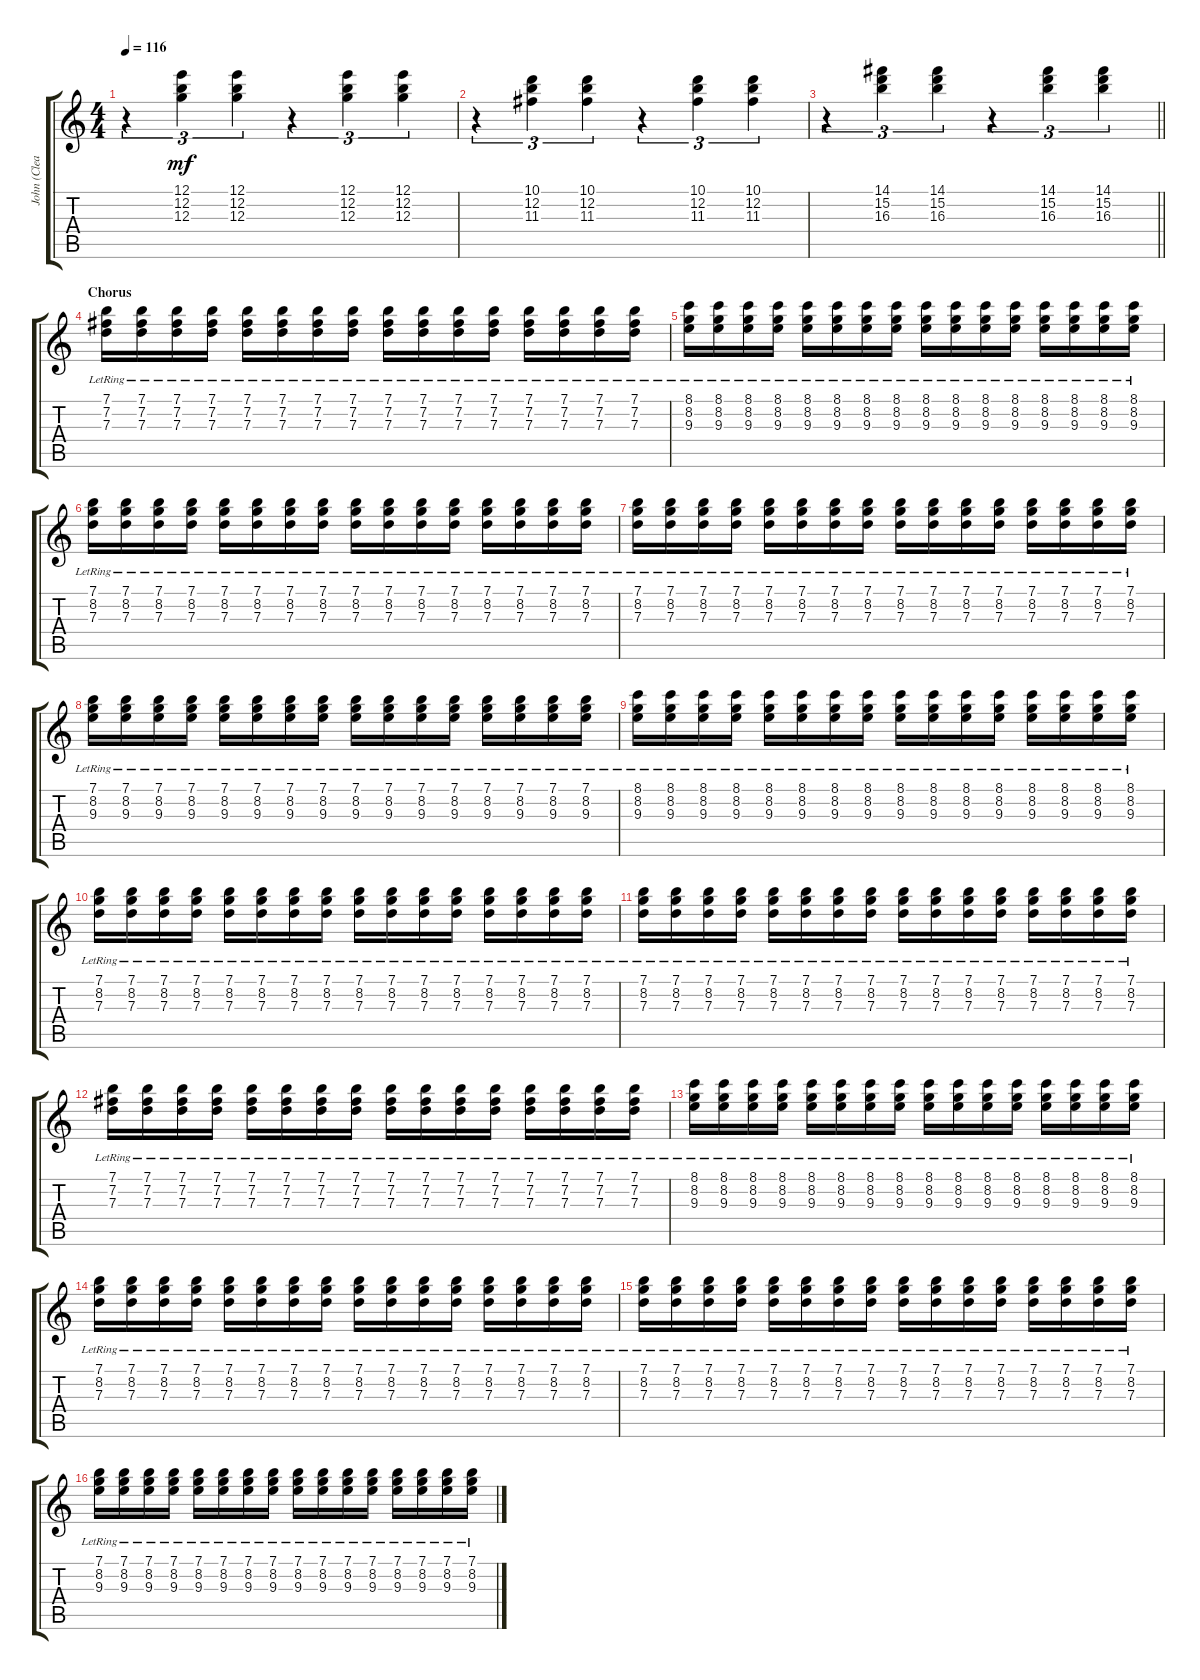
\track ("John (Clean)" "John (Clea") {instrument electricguitarclean}
\staff {score tabs}
\tuning (E4 B3 G3 D3 A2 E2) {hide}
\ts (4 4)
\tempo 116
\clef g2
\ks c
r.4{tu (3 2) dy mf} (12.1 12.2 12.3).4{tu (3 2)} (12.1 12.2 12.3).4{tu (3 2)} r.4{tu (3 2)} (12.1 12.2 12.3).4{tu (3 2)} (12.1 12.2 12.3).4{tu (3 2)} |
r.4{tu (3 2)} (10.1 12.2 11.3).4{tu (3 2)} (10.1 12.2 11.3).4{tu (3 2)} r.4{tu (3 2)} (10.1 12.2 11.3).4{tu (3 2)} (10.1 12.2 11.3).4{tu (3 2)} |
\barLineRight lightlight
r.4{tu (3 2)} (14.1 15.2 16.3).4{tu (3 2)} (14.1 15.2 16.3).4{tu (3 2)} r.4{tu (3 2)} (14.1 15.2 16.3).4{tu (3 2)} (14.1 15.2 16.3).4{tu (3 2)} |
\section ("" "Chorus")
(7.1{lr} 7.2{lr} 7.3{lr}).16 (7.1{lr} 7.2{lr} 7.3{lr}).16 (7.1{lr} 7.2{lr} 7.3{lr}).16 (7.1{lr} 7.2{lr} 7.3{lr}).16 (7.1{lr} 7.2{lr} 7.3{lr}).16 (7.1{lr} 7.2{lr} 7.3{lr}).16 (7.1{lr} 7.2{lr} 7.3{lr}).16 (7.1{lr} 7.2{lr} 7.3{lr}).16 (7.1{lr} 7.2{lr} 7.3{lr}).16 (7.1{lr} 7.2{lr} 7.3{lr}).16 (7.1{lr} 7.2{lr} 7.3{lr}).16 (7.1{lr} 7.2{lr} 7.3{lr}).16 (7.1{lr} 7.2{lr} 7.3{lr}).16 (7.1{lr} 7.2{lr} 7.3{lr}).16 (7.1{lr} 7.2{lr} 7.3{lr}).16 (7.1{lr} 7.2{lr} 7.3{lr}).16 |
(8.1{lr} 8.2{lr} 9.3{lr}).16 (8.1{lr} 8.2{lr} 9.3{lr}).16 (8.1{lr} 8.2{lr} 9.3{lr}).16 (8.1{lr} 8.2{lr} 9.3{lr}).16 (8.1{lr} 8.2{lr} 9.3{lr}).16 (8.1{lr} 8.2{lr} 9.3{lr}).16 (8.1{lr} 8.2{lr} 9.3{lr}).16 (8.1{lr} 8.2{lr} 9.3{lr}).16 (8.1{lr} 8.2{lr} 9.3{lr}).16 (8.1{lr} 8.2{lr} 9.3{lr}).16 (8.1{lr} 8.2{lr} 9.3{lr}).16 (8.1{lr} 8.2{lr} 9.3{lr}).16 (8.1{lr} 8.2{lr} 9.3{lr}).16 (8.1{lr} 8.2{lr} 9.3{lr}).16 (8.1{lr} 8.2{lr} 9.3{lr}).16 (8.1{lr} 8.2{lr} 9.3{lr}).16 |
(7.1{lr} 8.2{lr} 7.3{lr}).16 (7.1{lr} 8.2{lr} 7.3{lr}).16 (7.1{lr} 8.2{lr} 7.3{lr}).16 (7.1{lr} 8.2{lr} 7.3{lr}).16 (7.1{lr} 8.2{lr} 7.3{lr}).16 (7.1{lr} 8.2{lr} 7.3{lr}).16 (7.1{lr} 8.2{lr} 7.3{lr}).16 (7.1{lr} 8.2{lr} 7.3{lr}).16 (7.1{lr} 8.2{lr} 7.3{lr}).16 (7.1{lr} 8.2{lr} 7.3{lr}).16 (7.1{lr} 8.2{lr} 7.3{lr}).16 (7.1{lr} 8.2{lr} 7.3{lr}).16 (7.1{lr} 8.2{lr} 7.3{lr}).16 (7.1{lr} 8.2{lr} 7.3{lr}).16 (7.1{lr} 8.2{lr} 7.3{lr}).16 (7.1{lr} 8.2{lr} 7.3{lr}).16 |
(7.1{lr} 8.2{lr} 7.3{lr}).16 (7.1{lr} 8.2{lr} 7.3{lr}).16 (7.1{lr} 8.2{lr} 7.3{lr}).16 (7.1{lr} 8.2{lr} 7.3{lr}).16 (7.1{lr} 8.2{lr} 7.3{lr}).16 (7.1{lr} 8.2{lr} 7.3{lr}).16 (7.1{lr} 8.2{lr} 7.3{lr}).16 (7.1{lr} 8.2{lr} 7.3{lr}).16 (7.1{lr} 8.2{lr} 7.3{lr}).16 (7.1{lr} 8.2{lr} 7.3{lr}).16 (7.1{lr} 8.2{lr} 7.3{lr}).16 (7.1{lr} 8.2{lr} 7.3{lr}).16 (7.1{lr} 8.2{lr} 7.3{lr}).16 (7.1{lr} 8.2{lr} 7.3{lr}).16 (7.1{lr} 8.2{lr} 7.3{lr}).16 (7.1{lr} 8.2{lr} 7.3{lr}).16 |
(7.1{lr} 8.2{lr} 9.3{lr}).16 (7.1{lr} 8.2{lr} 9.3{lr}).16 (7.1{lr} 8.2{lr} 9.3{lr}).16 (7.1{lr} 8.2{lr} 9.3{lr}).16 (7.1{lr} 8.2{lr} 9.3{lr}).16 (7.1{lr} 8.2{lr} 9.3{lr}).16 (7.1{lr} 8.2{lr} 9.3{lr}).16 (7.1{lr} 8.2{lr} 9.3{lr}).16 (7.1{lr} 8.2{lr} 9.3{lr}).16 (7.1{lr} 8.2{lr} 9.3{lr}).16 (7.1{lr} 8.2{lr} 9.3{lr}).16 (7.1{lr} 8.2{lr} 9.3{lr}).16 (7.1{lr} 8.2{lr} 9.3{lr}).16 (7.1{lr} 8.2{lr} 9.3{lr}).16 (7.1{lr} 8.2{lr} 9.3{lr}).16 (7.1{lr} 8.2{lr} 9.3{lr}).16 |
(8.1{lr} 8.2{lr} 9.3{lr}).16 (8.1{lr} 8.2{lr} 9.3{lr}).16 (8.1{lr} 8.2{lr} 9.3{lr}).16 (8.1{lr} 8.2{lr} 9.3{lr}).16 (8.1{lr} 8.2{lr} 9.3{lr}).16 (8.1{lr} 8.2{lr} 9.3{lr}).16 (8.1{lr} 8.2{lr} 9.3{lr}).16 (8.1{lr} 8.2{lr} 9.3{lr}).16 (8.1{lr} 8.2{lr} 9.3{lr}).16 (8.1{lr} 8.2{lr} 9.3{lr}).16 (8.1{lr} 8.2{lr} 9.3{lr}).16 (8.1{lr} 8.2{lr} 9.3{lr}).16 (8.1{lr} 8.2{lr} 9.3{lr}).16 (8.1{lr} 8.2{lr} 9.3{lr}).16 (8.1{lr} 8.2{lr} 9.3{lr}).16 (8.1{lr} 8.2{lr} 9.3{lr}).16 |
(7.1{lr} 8.2{lr} 7.3{lr}).16 (7.1{lr} 8.2{lr} 7.3{lr}).16 (7.1{lr} 8.2{lr} 7.3{lr}).16 (7.1{lr} 8.2{lr} 7.3{lr}).16 (7.1{lr} 8.2{lr} 7.3{lr}).16 (7.1{lr} 8.2{lr} 7.3{lr}).16 (7.1{lr} 8.2{lr} 7.3{lr}).16 (7.1{lr} 8.2{lr} 7.3{lr}).16 (7.1{lr} 8.2{lr} 7.3{lr}).16 (7.1{lr} 8.2{lr} 7.3{lr}).16 (7.1{lr} 8.2{lr} 7.3{lr}).16 (7.1{lr} 8.2{lr} 7.3{lr}).16 (7.1{lr} 8.2{lr} 7.3{lr}).16 (7.1{lr} 8.2{lr} 7.3{lr}).16 (7.1{lr} 8.2{lr} 7.3{lr}).16 (7.1{lr} 8.2{lr} 7.3{lr}).16 |
(7.1{lr} 8.2{lr} 7.3{lr}).16 (7.1{lr} 8.2{lr} 7.3{lr}).16 (7.1{lr} 8.2{lr} 7.3{lr}).16 (7.1{lr} 8.2{lr} 7.3{lr}).16 (7.1{lr} 8.2{lr} 7.3{lr}).16 (7.1{lr} 8.2{lr} 7.3{lr}).16 (7.1{lr} 8.2{lr} 7.3{lr}).16 (7.1{lr} 8.2{lr} 7.3{lr}).16 (7.1{lr} 8.2{lr} 7.3{lr}).16 (7.1{lr} 8.2{lr} 7.3{lr}).16 (7.1{lr} 8.2{lr} 7.3{lr}).16 (7.1{lr} 8.2{lr} 7.3{lr}).16 (7.1{lr} 8.2{lr} 7.3{lr}).16 (7.1{lr} 8.2{lr} 7.3{lr}).16 (7.1{lr} 8.2{lr} 7.3{lr}).16 (7.1{lr} 8.2{lr} 7.3{lr}).16 |
(7.1{lr} 7.2{lr} 7.3{lr}).16 (7.1{lr} 7.2{lr} 7.3{lr}).16 (7.1{lr} 7.2{lr} 7.3{lr}).16 (7.1{lr} 7.2{lr} 7.3{lr}).16 (7.1{lr} 7.2{lr} 7.3{lr}).16 (7.1{lr} 7.2{lr} 7.3{lr}).16 (7.1{lr} 7.2{lr} 7.3{lr}).16 (7.1{lr} 7.2{lr} 7.3{lr}).16 (7.1{lr} 7.2{lr} 7.3{lr}).16 (7.1{lr} 7.2{lr} 7.3{lr}).16 (7.1{lr} 7.2{lr} 7.3{lr}).16 (7.1{lr} 7.2{lr} 7.3{lr}).16 (7.1{lr} 7.2{lr} 7.3{lr}).16 (7.1{lr} 7.2{lr} 7.3{lr}).16 (7.1{lr} 7.2{lr} 7.3{lr}).16 (7.1{lr} 7.2{lr} 7.3{lr}).16 |
(8.1{lr} 8.2{lr} 9.3{lr}).16 (8.1{lr} 8.2{lr} 9.3{lr}).16 (8.1{lr} 8.2{lr} 9.3{lr}).16 (8.1{lr} 8.2{lr} 9.3{lr}).16 (8.1{lr} 8.2{lr} 9.3{lr}).16 (8.1{lr} 8.2{lr} 9.3{lr}).16 (8.1{lr} 8.2{lr} 9.3{lr}).16 (8.1{lr} 8.2{lr} 9.3{lr}).16 (8.1{lr} 8.2{lr} 9.3{lr}).16 (8.1{lr} 8.2{lr} 9.3{lr}).16 (8.1{lr} 8.2{lr} 9.3{lr}).16 (8.1{lr} 8.2{lr} 9.3{lr}).16 (8.1{lr} 8.2{lr} 9.3{lr}).16 (8.1{lr} 8.2{lr} 9.3{lr}).16 (8.1{lr} 8.2{lr} 9.3{lr}).16 (8.1{lr} 8.2{lr} 9.3{lr}).16 |
(7.1{lr} 8.2{lr} 7.3{lr}).16 (7.1{lr} 8.2{lr} 7.3{lr}).16 (7.1{lr} 8.2{lr} 7.3{lr}).16 (7.1{lr} 8.2{lr} 7.3{lr}).16 (7.1{lr} 8.2{lr} 7.3{lr}).16 (7.1{lr} 8.2{lr} 7.3{lr}).16 (7.1{lr} 8.2{lr} 7.3{lr}).16 (7.1{lr} 8.2{lr} 7.3{lr}).16 (7.1{lr} 8.2{lr} 7.3{lr}).16 (7.1{lr} 8.2{lr} 7.3{lr}).16 (7.1{lr} 8.2{lr} 7.3{lr}).16 (7.1{lr} 8.2{lr} 7.3{lr}).16 (7.1{lr} 8.2{lr} 7.3{lr}).16 (7.1{lr} 8.2{lr} 7.3{lr}).16 (7.1{lr} 8.2{lr} 7.3{lr}).16 (7.1{lr} 8.2{lr} 7.3{lr}).16 |
(7.1{lr} 8.2{lr} 7.3{lr}).16 (7.1{lr} 8.2{lr} 7.3{lr}).16 (7.1{lr} 8.2{lr} 7.3{lr}).16 (7.1{lr} 8.2{lr} 7.3{lr}).16 (7.1{lr} 8.2{lr} 7.3{lr}).16 (7.1{lr} 8.2{lr} 7.3{lr}).16 (7.1{lr} 8.2{lr} 7.3{lr}).16 (7.1{lr} 8.2{lr} 7.3{lr}).16 (7.1{lr} 8.2{lr} 7.3{lr}).16 (7.1{lr} 8.2{lr} 7.3{lr}).16 (7.1{lr} 8.2{lr} 7.3{lr}).16 (7.1{lr} 8.2{lr} 7.3{lr}).16 (7.1{lr} 8.2{lr} 7.3{lr}).16 (7.1{lr} 8.2{lr} 7.3{lr}).16 (7.1{lr} 8.2{lr} 7.3{lr}).16 (7.1{lr} 8.2{lr} 7.3{lr}).16 |
(7.1{lr} 8.2{lr} 9.3{lr}).16 (7.1{lr} 8.2{lr} 9.3{lr}).16 (7.1{lr} 8.2{lr} 9.3{lr}).16 (7.1{lr} 8.2{lr} 9.3{lr}).16 (7.1{lr} 8.2{lr} 9.3{lr}).16 (7.1{lr} 8.2{lr} 9.3{lr}).16 (7.1{lr} 8.2{lr} 9.3{lr}).16 (7.1{lr} 8.2{lr} 9.3{lr}).16 (7.1{lr} 8.2{lr} 9.3{lr}).16 (7.1{lr} 8.2{lr} 9.3{lr}).16 (7.1{lr} 8.2{lr} 9.3{lr}).16 (7.1{lr} 8.2{lr} 9.3{lr}).16 (7.1{lr} 8.2{lr} 9.3{lr}).16 (7.1{lr} 8.2{lr} 9.3{lr}).16 (7.1{lr} 8.2{lr} 9.3{lr}).16 (7.1{lr} 8.2{lr} 9.3{lr}).16
